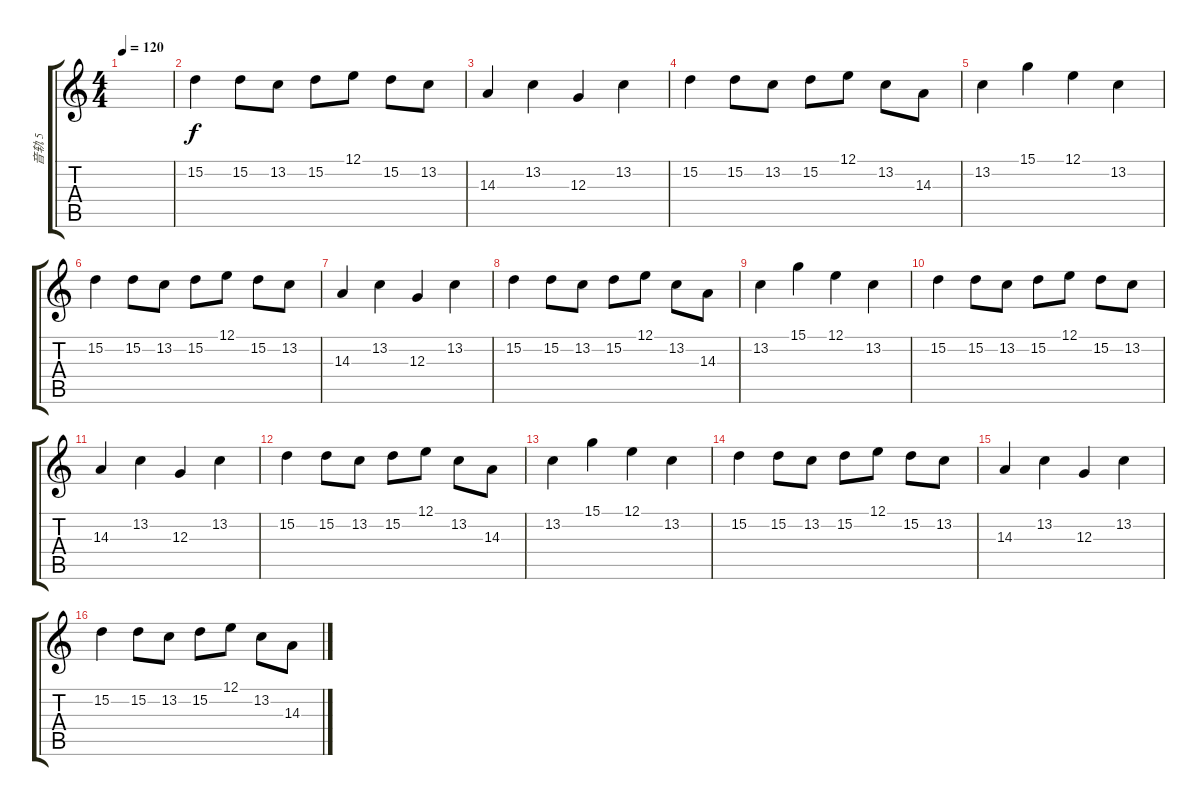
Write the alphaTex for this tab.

\track ("音轨 5" "音轨 5") {instrument musicbox}
\staff {score tabs}
\tuning (E4 B3 G3 D3 A2 E2) {hide}
\ts (4 4)
\tempo 120
\clef g2
\ks c
|
15.2.4 15.2.8 13.2.8 15.2.8 12.1.8 15.2.8 13.2.8 |
14.3.4 13.2.4 12.3.4 13.2.4 |
15.2.4 15.2.8 13.2.8 15.2.8 12.1.8 13.2.8 14.3.8 |
13.2.4 15.1.4 12.1.4 13.2.4 |
15.2.4 15.2.8 13.2.8 15.2.8 12.1.8 15.2.8 13.2.8 |
14.3.4 13.2.4 12.3.4 13.2.4 |
15.2.4 15.2.8 13.2.8 15.2.8 12.1.8 13.2.8 14.3.8 |
13.2.4 15.1.4 12.1.4 13.2.4 |
15.2.4 15.2.8 13.2.8 15.2.8 12.1.8 15.2.8 13.2.8 |
14.3.4 13.2.4 12.3.4 13.2.4 |
15.2.4 15.2.8 13.2.8 15.2.8 12.1.8 13.2.8 14.3.8 |
13.2.4 15.1.4 12.1.4 13.2.4 |
15.2.4 15.2.8 13.2.8 15.2.8 12.1.8 15.2.8 13.2.8 |
14.3.4 13.2.4 12.3.4 13.2.4 |
15.2.4 15.2.8 13.2.8 15.2.8 12.1.8 13.2.8 14.3.8
